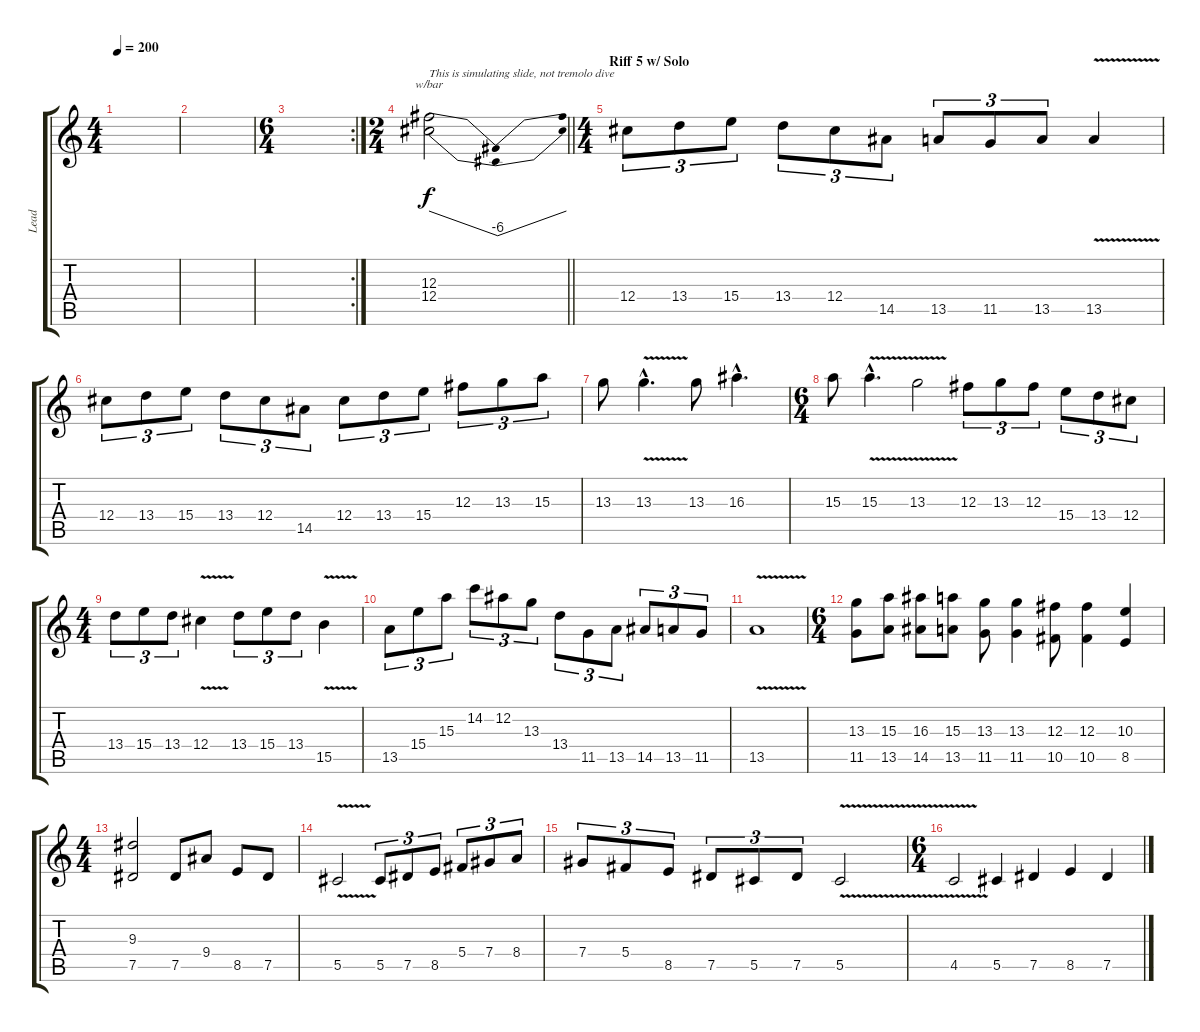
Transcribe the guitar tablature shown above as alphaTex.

\track ("Lead" "Lead") {instrument overdrivenguitar}
\staff {score tabs}
\tuning (Eb4 Bb3 Gb3 Db3 Ab2 Eb2) {hide}
\ts (4 4)
\tempo 200
\clef g2
\ks c
|
|
\rc 2
\ts (6 4)
|
\ts (2 4)
\barLineRight lightlight
(12.3 12.4).2{tbe (dip default 0 0 30 -24 60 0) txt "This is simulating slide, not tremolo dive"} |
\ts (4 4)
\section ("" "Riff 5 w/ Solo")
12.4.8{tu (3 2)} 13.4.8{tu (3 2)} 15.4.8{tu (3 2)} 13.4.8{tu (3 2)} 12.4.8{tu (3 2)} 14.5.8{tu (3 2)} 13.5.8{tu (3 2)} 11.5.8{tu (3 2)} 13.5.8{tu (3 2)} 13.5{v}.4 |
12.4.8{tu (3 2)} 13.4.8{tu (3 2)} 15.4.8{tu (3 2)} 13.4.8{tu (3 2)} 12.4.8{tu (3 2)} 14.5.8{tu (3 2)} 12.4.8{tu (3 2)} 13.4.8{tu (3 2)} 15.4.8{tu (3 2)} 12.3.8{tu (3 2)} 13.3.8{tu (3 2)} 15.3.8{tu (3 2)} |
13.3.8 13.3{v hac}.4{d} 13.3.8 16.3{hac}.4{d} |
\ts (6 4)
15.3.8 15.3{v hac}.4{d} 13.3{v}.2 12.3.8{tu (3 2)} 13.3.8{tu (3 2)} 12.3.8{tu (3 2)} 15.4.8{tu (3 2)} 13.4.8{tu (3 2)} 12.4.8{tu (3 2)} |
\ts (4 4)
13.4.8{tu (3 2)} 15.4.8{tu (3 2)} 13.4.8{tu (3 2)} 12.4{v}.4 13.4.8{tu (3 2)} 15.4.8{tu (3 2)} 13.4.8{tu (3 2)} 15.5{v}.4 |
13.5.8{tu (3 2)} 15.4.8{tu (3 2)} 15.3.8{tu (3 2)} 14.2.8{tu (3 2)} 12.2.8{tu (3 2)} 13.3.8{tu (3 2)} 13.4.8{tu (3 2)} 11.5.8{tu (3 2)} 13.5.8{tu (3 2)} 14.5.8{tu (3 2)} 13.5.8{tu (3 2)} 11.5.8{tu (3 2)} |
13.5{v}.1 |
\ts (6 4)
(13.3 11.5).8 (15.3 13.5).8 (16.3 14.5).8 (15.3 13.5).8 (13.3 11.5).8 (13.3 11.5).4 (12.3 10.5).8 (12.3 10.5).4 (10.3 8.5).4 |
\ts (4 4)
(9.3 7.5).2 7.5.8 9.4.8 8.5.8 7.5.8 |
5.5{v}.2 5.5.8{tu (3 2)} 7.5.8{tu (3 2)} 8.5.8{tu (3 2)} 5.4.8{tu (3 2)} 7.4.8{tu (3 2)} 8.4.8{tu (3 2)} |
7.4.8{tu (3 2)} 5.4.8{tu (3 2)} 8.5.8{tu (3 2)} 7.5.8{tu (3 2)} 5.5.8{tu (3 2)} 7.5.8{tu (3 2)} 5.5{v}.2 |
\ts (6 4)
4.5{v}.2 5.5.4 7.5.4 8.5.4 7.5.4
